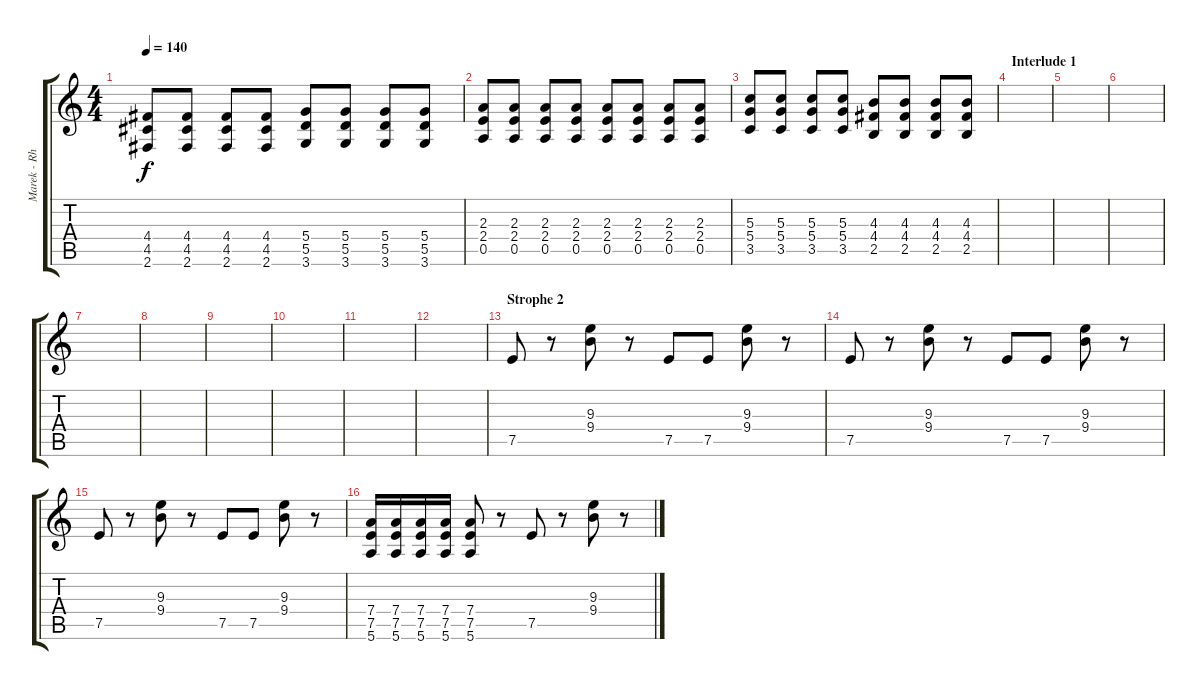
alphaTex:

\track ("Marek - Rhythm Guitar 1" "Marek - Rh") {instrument distortionguitar}
\staff {score tabs}
\tuning (E4 B3 G3 D3 A2 E2) {hide}
\ts (4 4)
\tempo 140
\clef g2
\ks c
(4.4 4.5 2.6).8{dy f} (4.4 4.5 2.6).8 (4.4 4.5 2.6).8 (4.4 4.5 2.6).8 (5.4 5.5 3.6).8 (5.4 5.5 3.6).8 (5.4 5.5 3.6).8 (5.4 5.5 3.6).8 |
(2.3 2.4 0.5).8 (2.3 2.4 0.5).8 (2.3 2.4 0.5).8 (2.3 2.4 0.5).8 (2.3 2.4 0.5).8 (2.3 2.4 0.5).8 (2.3 2.4 0.5).8 (2.3 2.4 0.5).8 |
(5.3 5.4 3.5).8 (5.3 5.4 3.5).8 (5.3 5.4 3.5).8 (5.3 5.4 3.5).8 (4.3 4.4 2.5).8 (4.3 4.4 2.5).8 (4.3 4.4 2.5).8 (4.3 4.4 2.5).8 |
\section ("" "Interlude 1")
|
|
|
|
|
|
|
|
|
\section ("" "Strophe 2")
7.5.8 r.8 (9.3 9.4).8 r.8 7.5.8 7.5.8 (9.3 9.4).8 r.8 |
7.5.8 r.8 (9.3 9.4).8 r.8 7.5.8 7.5.8 (9.3 9.4).8 r.8 |
7.5.8 r.8 (9.3 9.4).8 r.8 7.5.8 7.5.8 (9.3 9.4).8 r.8 |
(7.4 7.5 5.6).16 (7.4 7.5 5.6).16 (7.4 7.5 5.6).16 (7.4 7.5 5.6).16 (7.4 7.5 5.6).8 r.8 7.5.8 r.8 (9.3 9.4).8 r.8
